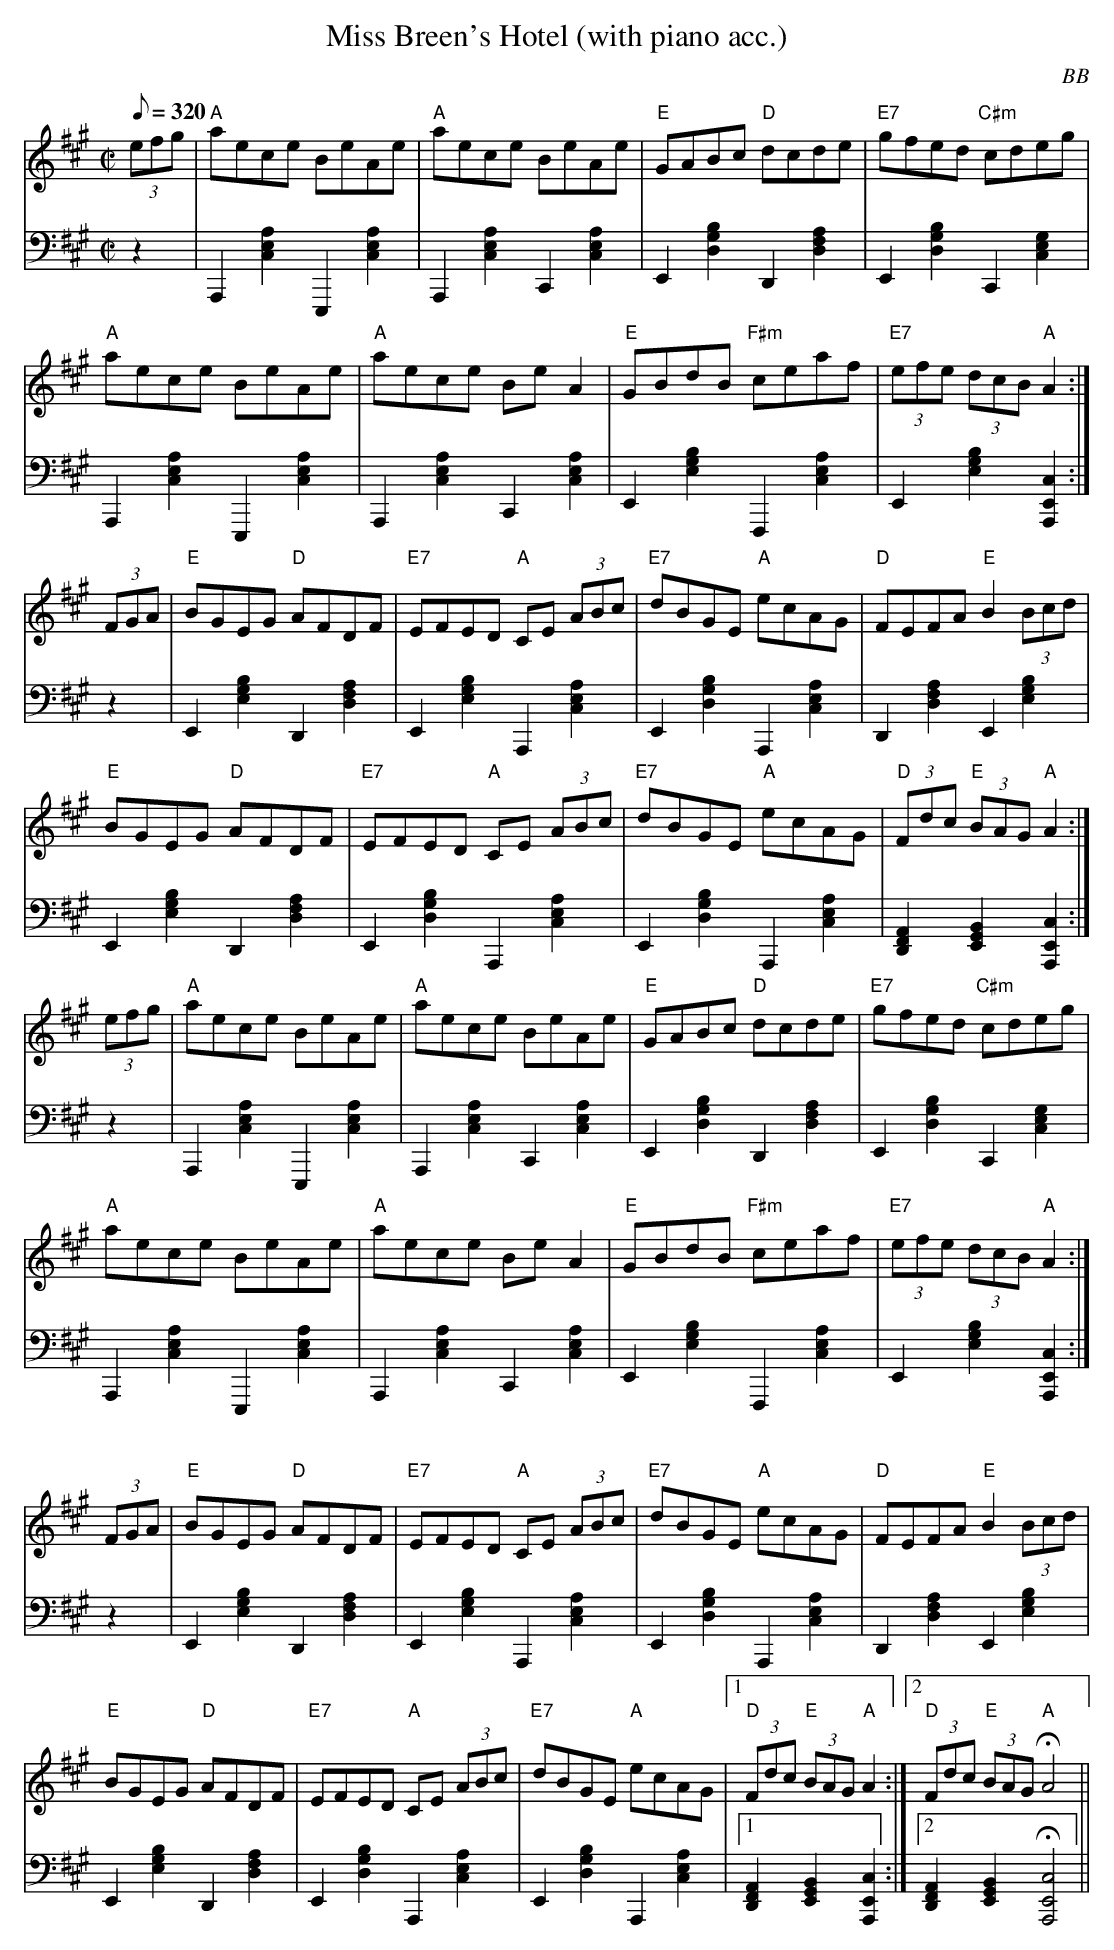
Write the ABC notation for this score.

X:1
T: Miss Breen's Hotel (with piano acc.)
C: BB
Q: 1/8=320
M: C|
L: 1/8
V: 1 program 1 110 %fiddle
V: 2 volume=70 clef=bass m=D program 1 01
K: A
[V:1] (3efg|"A"aece BeAe|"A"aece BeAe|"E"GABc "D"dcde|"E7"gfed "C#m"cdeg|
[V:2] z2|A,,2[A2C2E2]E,,2[E2C2A2]|A,,2[A2C2E2]C,2[E2C2A2]|E,2[D2B2G2]D,2[A2D2F2]|\
E,2[D2B2G2]C,2[E2G2C2]|
[V:1] "A"aece BeAe|"A"aece Be A2|"E"GBdB "F#m"ceaf|"E7"(3efe (3dcB "A"A2 :|
[V:2] A,,2[A2C2E2]E,,2[E2C2A2]|A,,2[A2C2E2]C,2[E2C2A2]|E,2[E2B2G2]F,,2[A2C2E2]|\
E,2[E2B2G2][A,,2C2E,2]:|
[V:1] (3FGA|"E"BGEG "D"AFDF|"E7"EFED "A"CE (3ABc|"E7"dBGE "A"ecAG|"D"FEFA "E"B2 (3Bcd|
[V:2] z2|E,2[E2B2G2]D,2[A2D2F2]|E,2[E2B2G2]A,,2[A2C2E2]|E,2[D2B2G2]A,,2[A2C2E2]|\
D,2[A2D2F2]E,2[E2B2G2]|
[V:1] "E"BGEG "D"AFDF|"E7"EFED "A"CE (3ABc|"E7"dBGE "A"ecAG|"D"(3Fdc "E"(3BAG "A"A2 :|
[V:2] E,2[E2B2G2]D,2[A2D2F2]|E,2[D2B2G2]A,,2[A2C2E2]|E,2[D2B2G2]A,,2[A2C2E2]|\
[D,2F,2A,2][E,2G,2B,2][A,,2C2E,2] :|
[V:1] (3efg|"A"aece BeAe|"A"aece BeAe|"E"GABc "D"dcde|"E7"gfed "C#m"cdeg|
[V:2] z2|A,,2[A2C2E2]E,,2[E2C2A2]|A,,2[A2C2E2]C,2[E2C2A2]|E,2[D2B2G2]D,2[A2D2F2]|\
E,2[D2B2G2]C,2[E2G2C2]|
[V:1] "A"aece BeAe|"A"aece Be A2|"E"GBdB "F#m"ceaf|"E7"(3efe (3dcB "A"A2 :|
[V:2] A,,2[A2C2E2]E,,2[E2C2A2]|A,,2[A2C2E2]C,2[E2C2A2]|E,2[E2B2G2]F,,2[A2C2E2]|\
E,2[E2B2G2][A,,2C2E,2]:|
[V:1] (3FGA|"E"BGEG "D"AFDF|"E7"EFED "A"CE (3ABc|"E7"dBGE "A"ecAG|"D"FEFA "E"B2 (3Bcd|
[V:2] z2|E,2[E2B2G2]D,2[A2D2F2]|E,2[E2B2G2]A,,2[A2C2E2]|E,2[D2B2G2]A,,2[A2C2E2]|\
D,2[A2D2F2]E,2[E2B2G2]|
[V:1] "E"BGEG "D"AFDF|"E7"EFED "A"CE (3ABc|"E7"dBGE "A"ecAG|1 "D"(3Fdc "E"(3BAG "A"A2 :|2\
"D"(3Fdc "E"(3BAG "A"HA4 ||
[V:2] E,2[E2B2G2]D,2[A2D2F2]|E,2[D2B2G2]A,,2[A2C2E2]|E,2[D2B2G2]A,,2[A2C2E2]|1\
[D,2F,2A,2][E,2G,2B,2][A,,2C2E,2] :|2 [D,2F,2A,2][E,2G,2B,2]H[A,,4C4E,4] ||
